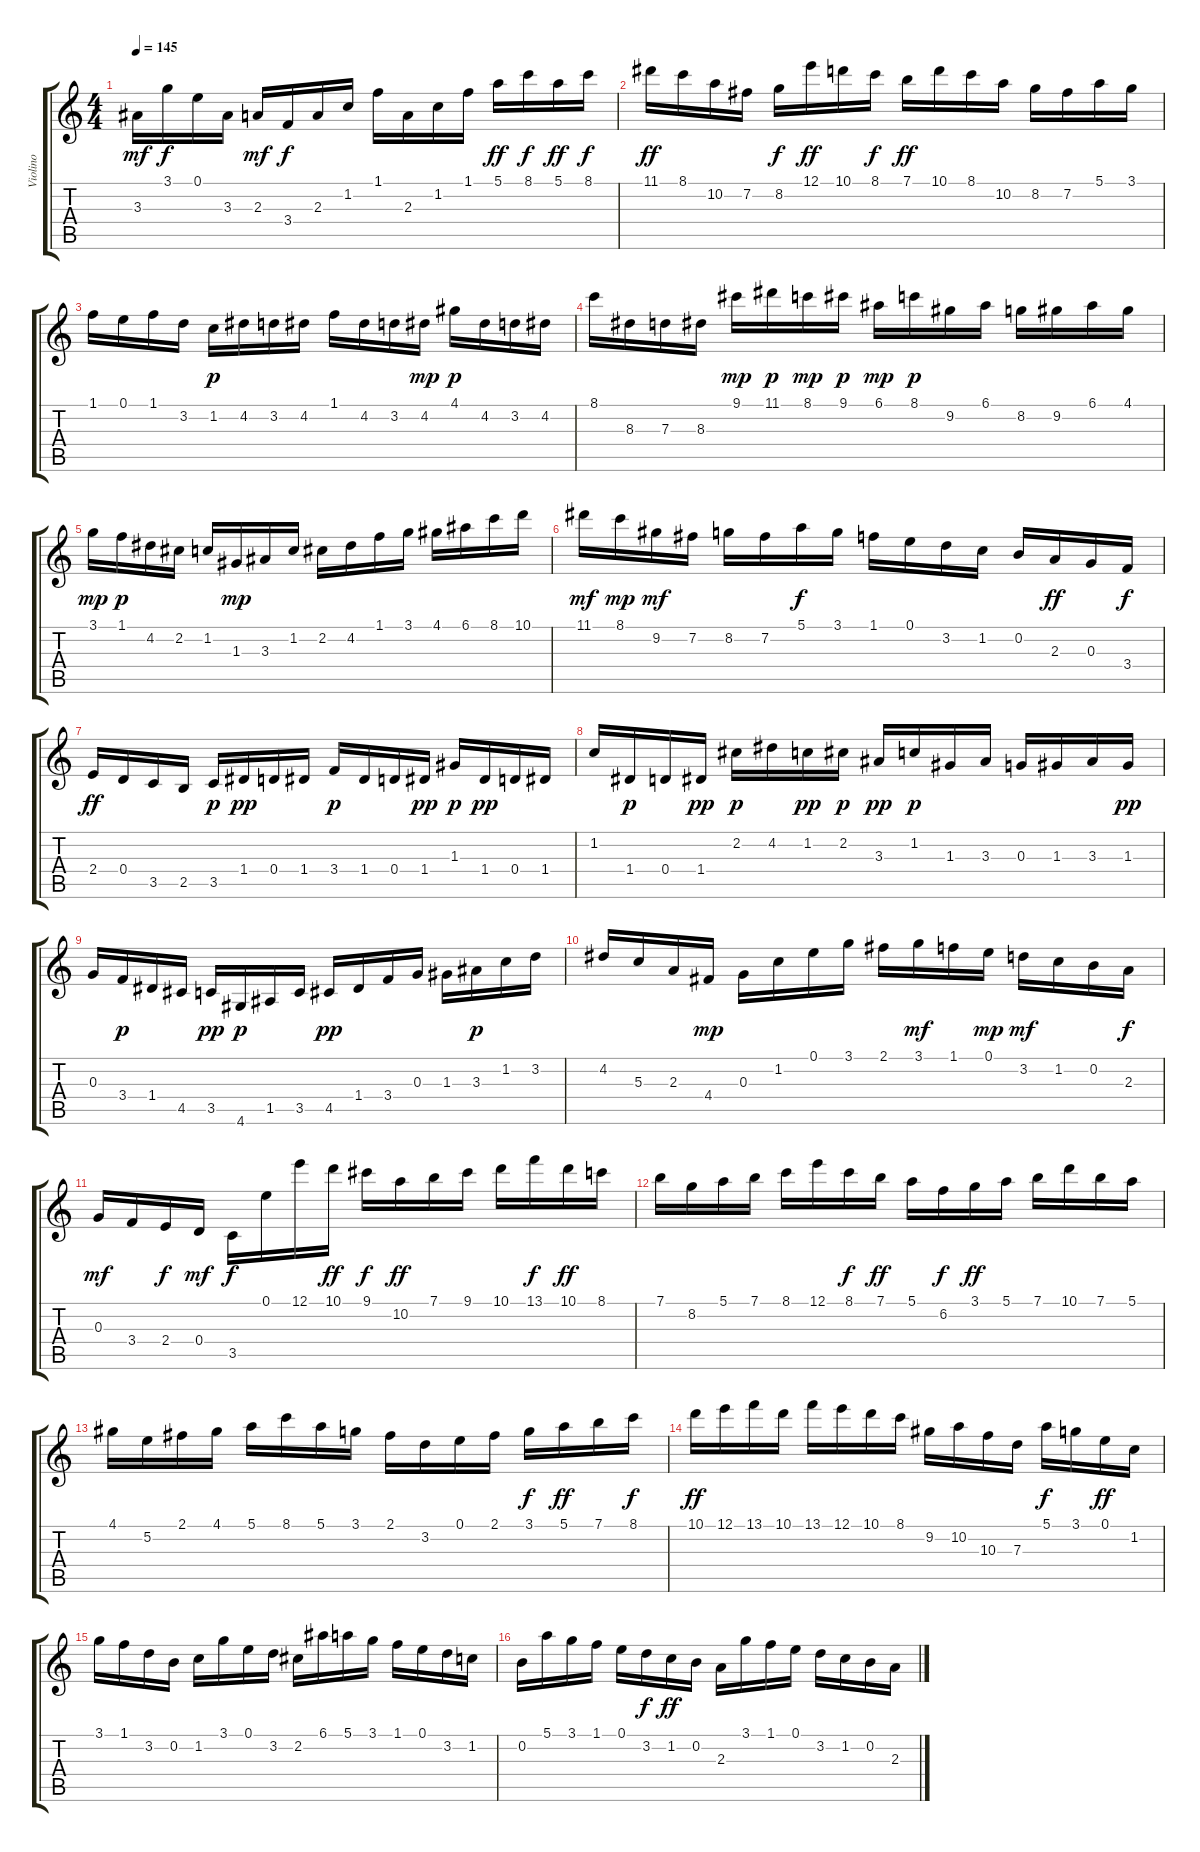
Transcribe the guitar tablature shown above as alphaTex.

\track ("Violino" "Violino") {instrument distortionguitar}
\staff {score tabs}
\tuning (E4 B3 G3 D3 A2 E2) {hide}
\ts (4 4)
\tempo 145
\clef g2
\ks c
3.3.16{dy mf} 3.1.16{dy f} 0.1.16 3.3.16 2.3.16{dy mf} 3.4.16{dy f} 2.3.16 1.2.16 1.1.16 2.3.16 1.2.16 1.1.16 5.1.16{dy ff} 8.1.16{dy f} 5.1.16{dy ff} 8.1.16{dy f} |
11.1.16{dy ff} 8.1.16 10.2.16 7.2.16 8.2.16{dy f} 12.1.16{dy ff} 10.1.16 8.1.16{dy f} 7.1.16{dy ff} 10.1.16 8.1.16 10.2.16 8.2.16 7.2.16 5.1.16 3.1.16 |
1.1.16 0.1.16 1.1.16 3.2.16 1.2.16{dy p} 4.2.16 3.2.16 4.2.16 1.1.16 4.2.16 3.2.16 4.2.16{dy mp} 4.1.16{dy p} 4.2.16 3.2.16 4.2.16 |
8.1.16 8.3.16 7.3.16 8.3.16 9.1.16{dy mp} 11.1.16{dy p} 8.1.16{dy mp} 9.1.16{dy p} 6.1.16{dy mp} 8.1.16{dy p} 9.2.16 6.1.16 8.2.16 9.2.16 6.1.16 4.1.16 |
3.1.16{dy mp} 1.1.16{dy p} 4.2.16 2.2.16 1.2.16 1.3.16{dy mp} 3.3.16 1.2.16 2.2.16 4.2.16 1.1.16 3.1.16 4.1.16 6.1.16 8.1.16 10.1.16 |
11.1.16{dy mf} 8.1.16{dy mp} 9.2.16{dy mf} 7.2.16 8.2.16 7.2.16 5.1.16{dy f} 3.1.16 1.1.16 0.1.16 3.2.16 1.2.16 0.2.16 2.3.16{dy ff} 0.3.16 3.4.16{dy f} |
2.4.16{dy ff} 0.4.16 3.5.16 2.5.16 3.5.16{dy p} 1.4.16{dy pp} 0.4.16 1.4.16 3.4.16{dy p} 1.4.16 0.4.16 1.4.16{dy pp} 1.3.16{dy p} 1.4.16{dy pp} 0.4.16 1.4.16 |
1.2.16 1.4.16{dy p} 0.4.16 1.4.16{dy pp} 2.2.16{dy p} 4.2.16 1.2.16{dy pp} 2.2.16{dy p} 3.3.16{dy pp} 1.2.16{dy p} 1.3.16 3.3.16 0.3.16 1.3.16 3.3.16 1.3.16{dy pp} |
0.3.16 3.4.16{dy p} 1.4.16 4.5.16 3.5.16{dy pp} 4.6.16{dy p} 1.5.16 3.5.16 4.5.16{dy pp} 1.4.16 3.4.16 0.3.16 1.3.16 3.3.16{dy p} 1.2.16 3.2.16 |
4.2.16 5.3.16 2.3.16 4.4.16{dy mp} 0.3.16 1.2.16 0.1.16 3.1.16 2.1.16 3.1.16{dy mf} 1.1.16 0.1.16{dy mp} 3.2.16{dy mf} 1.2.16 0.2.16 2.3.16{dy f} |
0.3.16{dy mf} 3.4.16 2.4.16{dy f} 0.4.16{dy mf} 3.5.16{dy f} 0.1.16 12.1.16 10.1.16{dy ff} 9.1.16{dy f} 10.2.16{dy ff} 7.1.16 9.1.16 10.1.16 13.1.16{dy f} 10.1.16{dy ff} 8.1.16 |
7.1.16 8.2.16 5.1.16 7.1.16 8.1.16 12.1.16 8.1.16{dy f} 7.1.16{dy ff} 5.1.16 6.2.16{dy f} 3.1.16{dy ff} 5.1.16 7.1.16 10.1.16 7.1.16 5.1.16 |
4.1.16 5.2.16 2.1.16 4.1.16 5.1.16 8.1.16 5.1.16 3.1.16 2.1.16 3.2.16 0.1.16 2.1.16 3.1.16{dy f} 5.1.16{dy ff} 7.1.16 8.1.16{dy f} |
10.1.16{dy ff} 12.1.16 13.1.16 10.1.16 13.1.16 12.1.16 10.1.16 8.1.16 9.2.16 10.2.16 10.3.16 7.3.16 5.1.16{dy f} 3.1.16 0.1.16{dy ff} 1.2.16 |
3.1.16 1.1.16 3.2.16 0.2.16 1.2.16 3.1.16 0.1.16 3.2.16 2.2.16 6.1.16 5.1.16 3.1.16 1.1.16 0.1.16 3.2.16 1.2.16 |
0.2.16 5.1.16 3.1.16 1.1.16 0.1.16 3.2.16{dy f} 1.2.16{dy ff} 0.2.16 2.3.16 3.1.16 1.1.16 0.1.16 3.2.16 1.2.16 0.2.16 2.3.16
